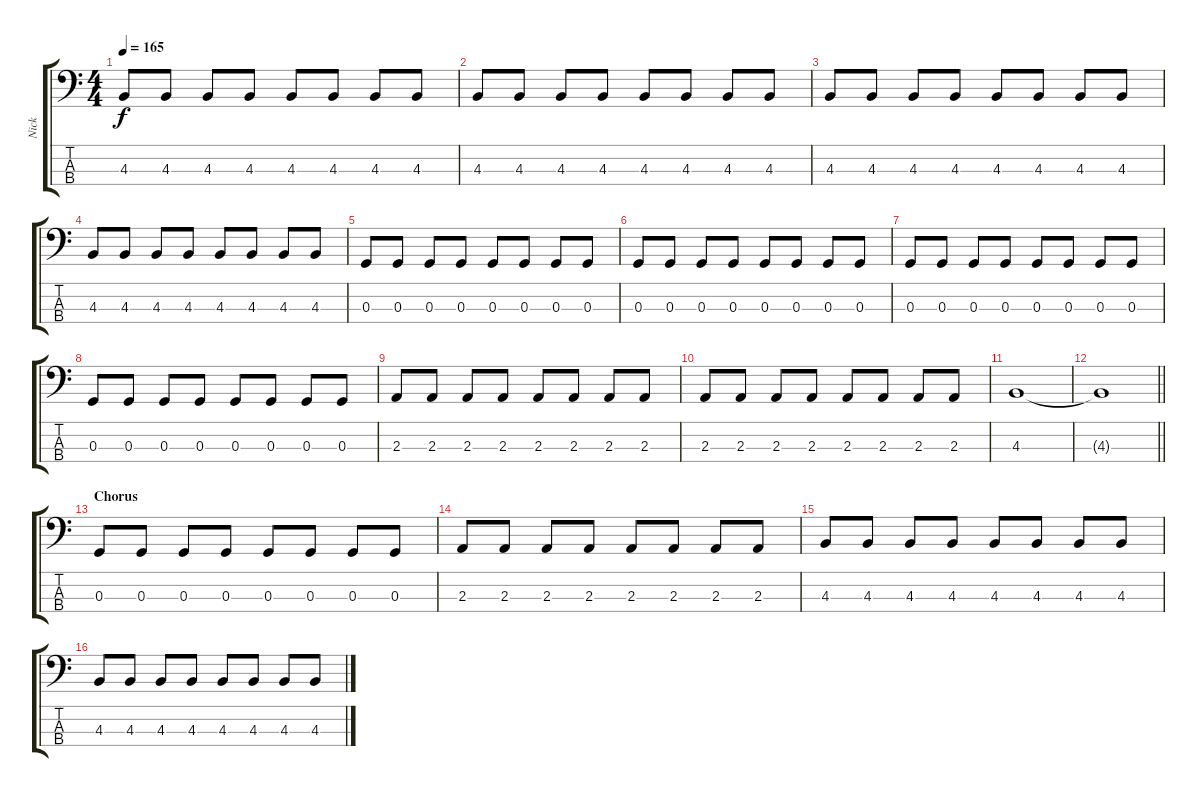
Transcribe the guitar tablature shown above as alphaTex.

\track ("Nick" "Nick") {instrument electricbassfinger}
\staff {score tabs}
\tuning (F2 C2 G1 D1) {hide}
\ts (4 4)
\tempo 165
\clef f4
\ks c
4.3.8{dy f} 4.3.8 4.3.8 4.3.8 4.3.8 4.3.8 4.3.8 4.3.8 |
4.3.8 4.3.8 4.3.8 4.3.8 4.3.8 4.3.8 4.3.8 4.3.8 |
4.3.8 4.3.8 4.3.8 4.3.8 4.3.8 4.3.8 4.3.8 4.3.8 |
4.3.8 4.3.8 4.3.8 4.3.8 4.3.8 4.3.8 4.3.8 4.3.8 |
0.3.8 0.3.8 0.3.8 0.3.8 0.3.8 0.3.8 0.3.8 0.3.8 |
0.3.8 0.3.8 0.3.8 0.3.8 0.3.8 0.3.8 0.3.8 0.3.8 |
0.3.8 0.3.8 0.3.8 0.3.8 0.3.8 0.3.8 0.3.8 0.3.8 |
0.3.8 0.3.8 0.3.8 0.3.8 0.3.8 0.3.8 0.3.8 0.3.8 |
2.3.8 2.3.8 2.3.8 2.3.8 2.3.8 2.3.8 2.3.8 2.3.8 |
2.3.8 2.3.8 2.3.8 2.3.8 2.3.8 2.3.8 2.3.8 2.3.8 |
4.3.1 |
\barLineRight lightlight
4.3{t}.1 |
\section ("" "Chorus")
0.3.8 0.3.8 0.3.8 0.3.8 0.3.8 0.3.8 0.3.8 0.3.8 |
2.3.8 2.3.8 2.3.8 2.3.8 2.3.8 2.3.8 2.3.8 2.3.8 |
4.3.8 4.3.8 4.3.8 4.3.8 4.3.8 4.3.8 4.3.8 4.3.8 |
4.3.8 4.3.8 4.3.8 4.3.8 4.3.8 4.3.8 4.3.8 4.3.8
